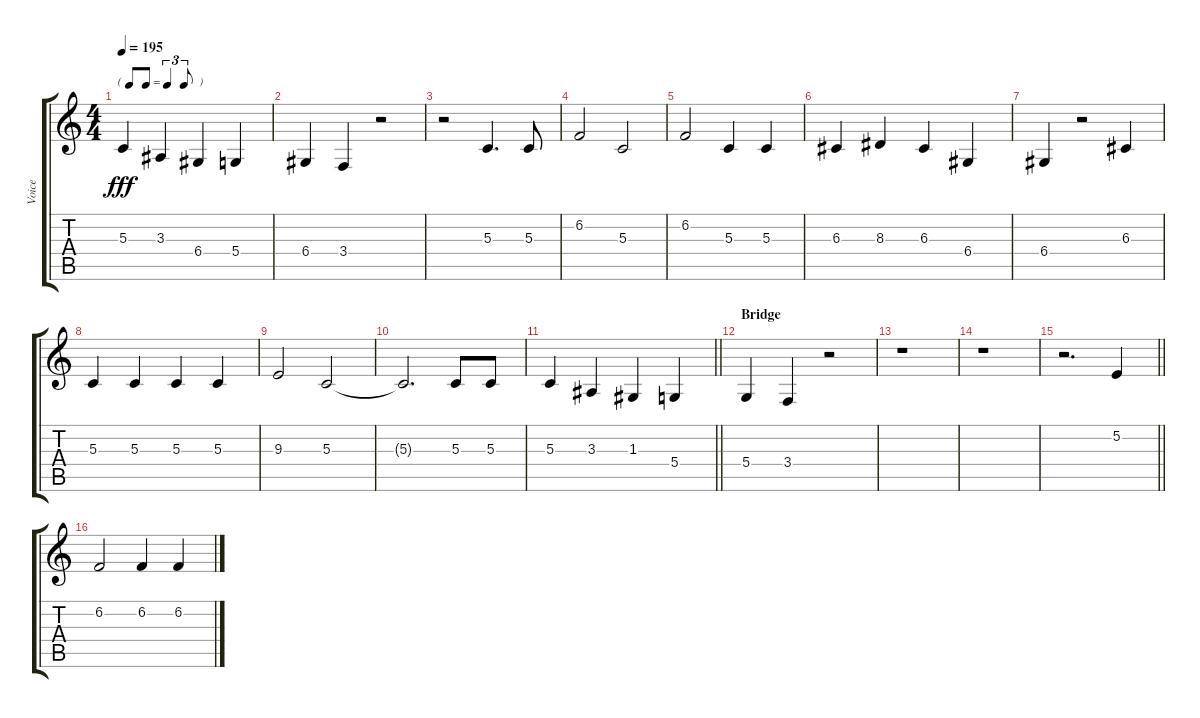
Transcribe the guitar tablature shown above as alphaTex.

\track ("Voice" "Voice") {instrument lead6voice}
\staff {score tabs}
\tuning (E4 B3 G3 D3 A2 E2) {hide}
\ts (4 4)
\tf triplet8th
\tempo 195
\clef g2
\ks c
5.3{t}.4{dy fff} 3.3.4 6.4.4 5.4.4 |
6.4.4 3.4.4 r.2 |
r.2 5.3.4{d} 5.3.8 |
6.2.2 5.3.2 |
6.2.2 5.3.4 5.3.4 |
6.3.4 8.3.4 6.3.4 6.4.4 |
6.4.4 r.2 6.3.4 |
5.3.4 5.3.4 5.3.4 5.3.4 |
9.3.2 5.3.2 |
5.3{t}.2{d} 5.3.8 5.3.8 |
\barLineRight lightlight
5.3.4 3.3.4 1.3.4 5.4.4 |
\section ("" "Bridge")
5.4.4 3.4.4 r.2 |
r.1 |
r.1 |
\barLineRight lightlight
r.2{d} 5.2.4 |
6.2.2 6.2.4 6.2.4
